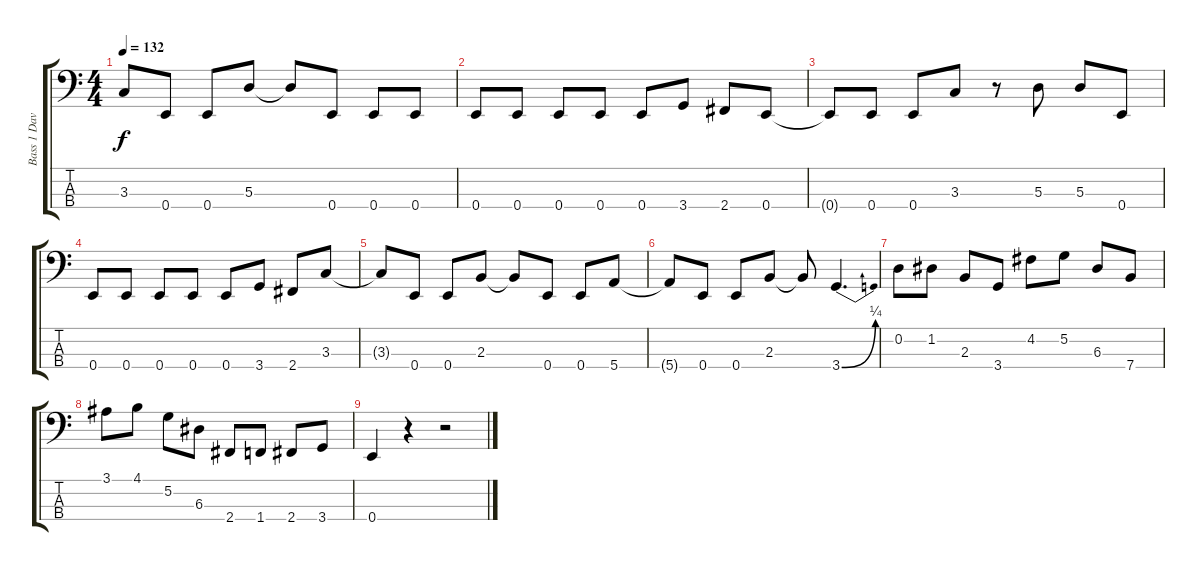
\track ("Bass 1 Dave Ellefson" "Bass 1 Dav") {instrument electricbasspick}
\staff {score tabs}
\tuning (G2 D2 A1 E1) {hide}
\ts (4 4)
\tempo 132
\clef f4
\ks c
3.3{t}.8{dy f} 0.4.8 0.4.8 5.3.8 5.3{t}.8 0.4.8 0.4.8 0.4.8 |
0.4.8 0.4.8 0.4.8 0.4.8 0.4.8 3.4.8 2.4.8 0.4.8 |
0.4{t}.8 0.4.8 0.4.8 3.3.8 r.8 5.3.8 5.3.8 0.4.8 |
0.4.8 0.4.8 0.4.8 0.4.8 0.4.8 3.4.8 2.4.8 3.3.8 |
3.3{t}.8 0.4.8 0.4.8 2.3.8 2.3{t}.8 0.4.8 0.4.8 5.4.8 |
5.4{t}.8 0.4.8 0.4.8 2.3.8 2.3{t}.8 3.4{be (bend 0 0 60 1)}.4{d} |
0.2.8 1.2.8 2.3.8 3.4.8 4.2.8 5.2.8 6.3.8 7.4.8 |
3.1.8 4.1.8 5.2.8 6.3.8 2.4.8 1.4.8 2.4.8 3.4.8 |
0.4.4 r.4 r.2
